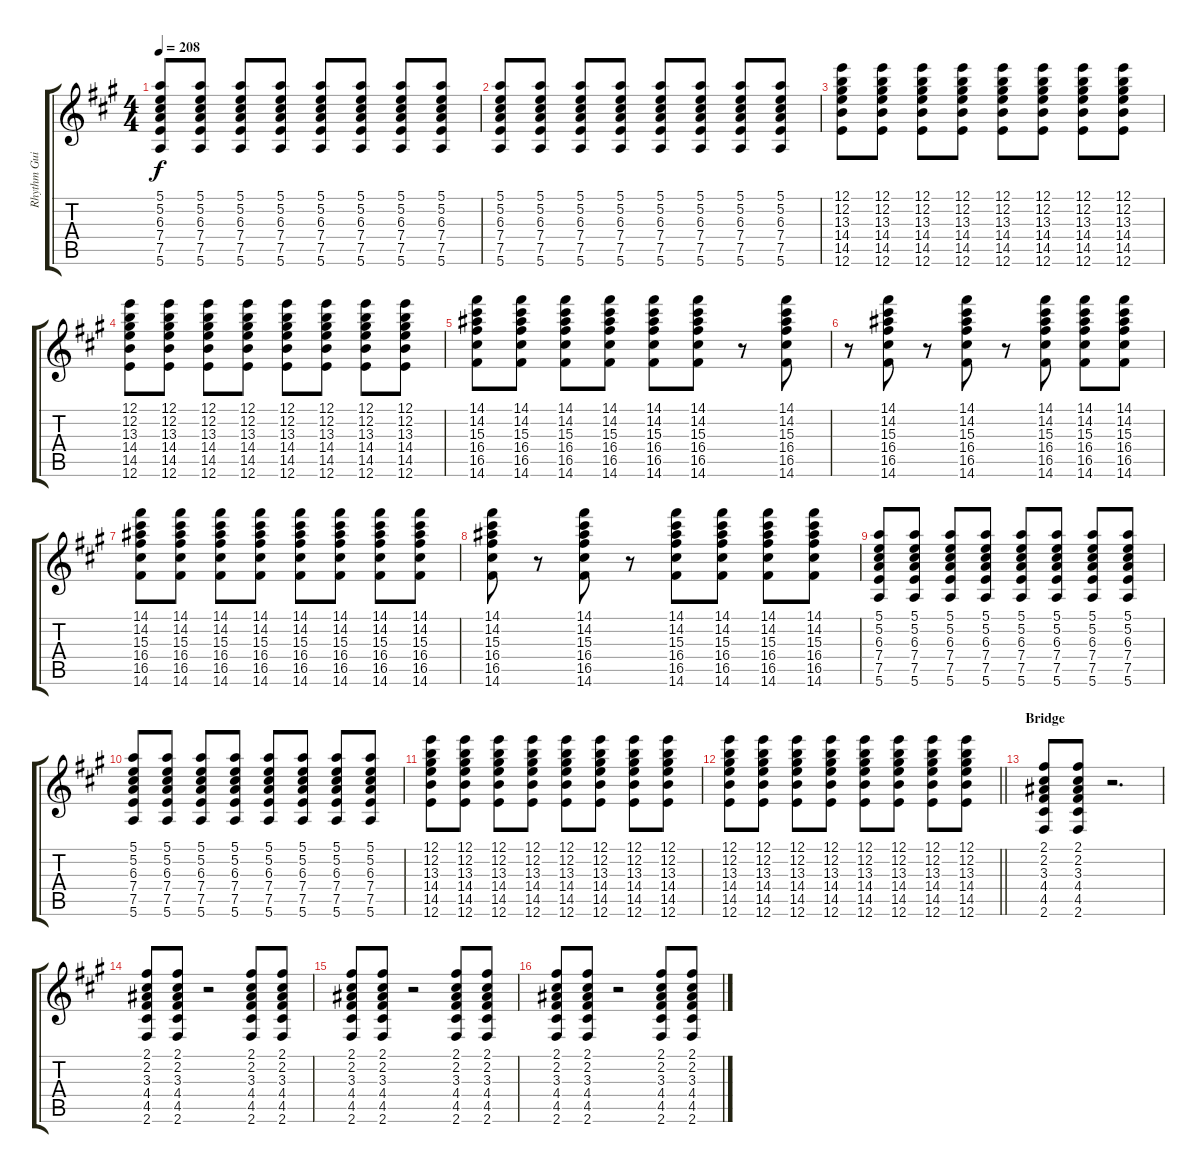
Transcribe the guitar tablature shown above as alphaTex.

\track ("Rhythm Guitar" "Rhythm Gui") {instrument overdrivenguitar}
\staff {score tabs}
\tuning (E4 B3 G3 D3 A2 E2) {hide}
\ts (4 4)
\tempo 208
\clef g2
\ks a
(5.1 5.2 6.3 7.4 7.5 5.6).8{dy f} (5.1 5.2 6.3 7.4 7.5 5.6).8 (5.1 5.2 6.3 7.4 7.5 5.6).8 (5.1 5.2 6.3 7.4 7.5 5.6).8 (5.1 5.2 6.3 7.4 7.5 5.6).8 (5.1 5.2 6.3 7.4 7.5 5.6).8 (5.1 5.2 6.3 7.4 7.5 5.6).8 (5.1 5.2 6.3 7.4 7.5 5.6).8 |
(5.1 5.2 6.3 7.4 7.5 5.6).8 (5.1 5.2 6.3 7.4 7.5 5.6).8 (5.1 5.2 6.3 7.4 7.5 5.6).8 (5.1 5.2 6.3 7.4 7.5 5.6).8 (5.1 5.2 6.3 7.4 7.5 5.6).8 (5.1 5.2 6.3 7.4 7.5 5.6).8 (5.1 5.2 6.3 7.4 7.5 5.6).8 (5.1 5.2 6.3 7.4 7.5 5.6).8 |
(12.1 12.2 13.3 14.4 14.5 12.6).8 (12.1 12.2 13.3 14.4 14.5 12.6).8 (12.1 12.2 13.3 14.4 14.5 12.6).8 (12.1 12.2 13.3 14.4 14.5 12.6).8 (12.1 12.2 13.3 14.4 14.5 12.6).8 (12.1 12.2 13.3 14.4 14.5 12.6).8 (12.1 12.2 13.3 14.4 14.5 12.6).8 (12.1 12.2 13.3 14.4 14.5 12.6).8 |
(12.1 12.2 13.3 14.4 14.5 12.6).8 (12.1 12.2 13.3 14.4 14.5 12.6).8 (12.1 12.2 13.3 14.4 14.5 12.6).8 (12.1 12.2 13.3 14.4 14.5 12.6).8 (12.1 12.2 13.3 14.4 14.5 12.6).8 (12.1 12.2 13.3 14.4 14.5 12.6).8 (12.1 12.2 13.3 14.4 14.5 12.6).8 (12.1 12.2 13.3 14.4 14.5 12.6).8 |
(14.1 14.2 15.3 16.4 16.5 14.6).8 (14.1 14.2 15.3 16.4 16.5 14.6).8 (14.1 14.2 15.3 16.4 16.5 14.6).8 (14.1 14.2 15.3 16.4 16.5 14.6).8 (14.1 14.2 15.3 16.4 16.5 14.6).8 (14.1 14.2 15.3 16.4 16.5 14.6).8 r.8 (14.1 14.2 15.3 16.4 16.5 14.6).8 |
r.8 (14.1 14.2 15.3 16.4 16.5 14.6).8 r.8 (14.1 14.2 15.3 16.4 16.5 14.6).8 r.8 (14.1 14.2 15.3 16.4 16.5 14.6).8 (14.1 14.2 15.3 16.4 16.5 14.6).8 (14.1 14.2 15.3 16.4 16.5 14.6).8 |
(14.1 14.2 15.3 16.4 16.5 14.6).8 (14.1 14.2 15.3 16.4 16.5 14.6).8 (14.1 14.2 15.3 16.4 16.5 14.6).8 (14.1 14.2 15.3 16.4 16.5 14.6).8 (14.1 14.2 15.3 16.4 16.5 14.6).8 (14.1 14.2 15.3 16.4 16.5 14.6).8 (14.1 14.2 15.3 16.4 16.5 14.6).8 (14.1 14.2 15.3 16.4 16.5 14.6).8 |
(14.1 14.2 15.3 16.4 16.5 14.6).8 r.8 (14.1 14.2 15.3 16.4 16.5 14.6).8 r.8 (14.1 14.2 15.3 16.4 16.5 14.6).8 (14.1 14.2 15.3 16.4 16.5 14.6).8 (14.1 14.2 15.3 16.4 16.5 14.6).8 (14.1 14.2 15.3 16.4 16.5 14.6).8 |
(5.1 5.2 6.3 7.4 7.5 5.6).8 (5.1 5.2 6.3 7.4 7.5 5.6).8 (5.1 5.2 6.3 7.4 7.5 5.6).8 (5.1 5.2 6.3 7.4 7.5 5.6).8 (5.1 5.2 6.3 7.4 7.5 5.6).8 (5.1 5.2 6.3 7.4 7.5 5.6).8 (5.1 5.2 6.3 7.4 7.5 5.6).8 (5.1 5.2 6.3 7.4 7.5 5.6).8 |
(5.1 5.2 6.3 7.4 7.5 5.6).8 (5.1 5.2 6.3 7.4 7.5 5.6).8 (5.1 5.2 6.3 7.4 7.5 5.6).8 (5.1 5.2 6.3 7.4 7.5 5.6).8 (5.1 5.2 6.3 7.4 7.5 5.6).8 (5.1 5.2 6.3 7.4 7.5 5.6).8 (5.1 5.2 6.3 7.4 7.5 5.6).8 (5.1 5.2 6.3 7.4 7.5 5.6).8 |
(12.1 12.2 13.3 14.4 14.5 12.6).8 (12.1 12.2 13.3 14.4 14.5 12.6).8 (12.1 12.2 13.3 14.4 14.5 12.6).8 (12.1 12.2 13.3 14.4 14.5 12.6).8 (12.1 12.2 13.3 14.4 14.5 12.6).8 (12.1 12.2 13.3 14.4 14.5 12.6).8 (12.1 12.2 13.3 14.4 14.5 12.6).8 (12.1 12.2 13.3 14.4 14.5 12.6).8 |
\barLineRight lightlight
(12.1 12.2 13.3 14.4 14.5 12.6).8 (12.1 12.2 13.3 14.4 14.5 12.6).8 (12.1 12.2 13.3 14.4 14.5 12.6).8 (12.1 12.2 13.3 14.4 14.5 12.6).8 (12.1 12.2 13.3 14.4 14.5 12.6).8 (12.1 12.2 13.3 14.4 14.5 12.6).8 (12.1 12.2 13.3 14.4 14.5 12.6).8 (12.1 12.2 13.3 14.4 14.5 12.6).8 |
\section ("" "Bridge")
(2.1 2.2 3.3 4.4 4.5 2.6).8 (2.1 2.2 3.3 4.4 4.5 2.6).8 r.2{d} |
(2.1 2.2 3.3 4.4 4.5 2.6).8 (2.1 2.2 3.3 4.4 4.5 2.6).8 r.2 (2.1 2.2 3.3 4.4 4.5 2.6).8 (2.1 2.2 3.3 4.4 4.5 2.6).8 |
(2.1 2.2 3.3 4.4 4.5 2.6).8 (2.1 2.2 3.3 4.4 4.5 2.6).8 r.2 (2.1 2.2 3.3 4.4 4.5 2.6).8 (2.1 2.2 3.3 4.4 4.5 2.6).8 |
(2.1 2.2 3.3 4.4 4.5 2.6).8 (2.1 2.2 3.3 4.4 4.5 2.6).8 r.2 (2.1 2.2 3.3 4.4 4.5 2.6).8 (2.1 2.2 3.3 4.4 4.5 2.6).8
